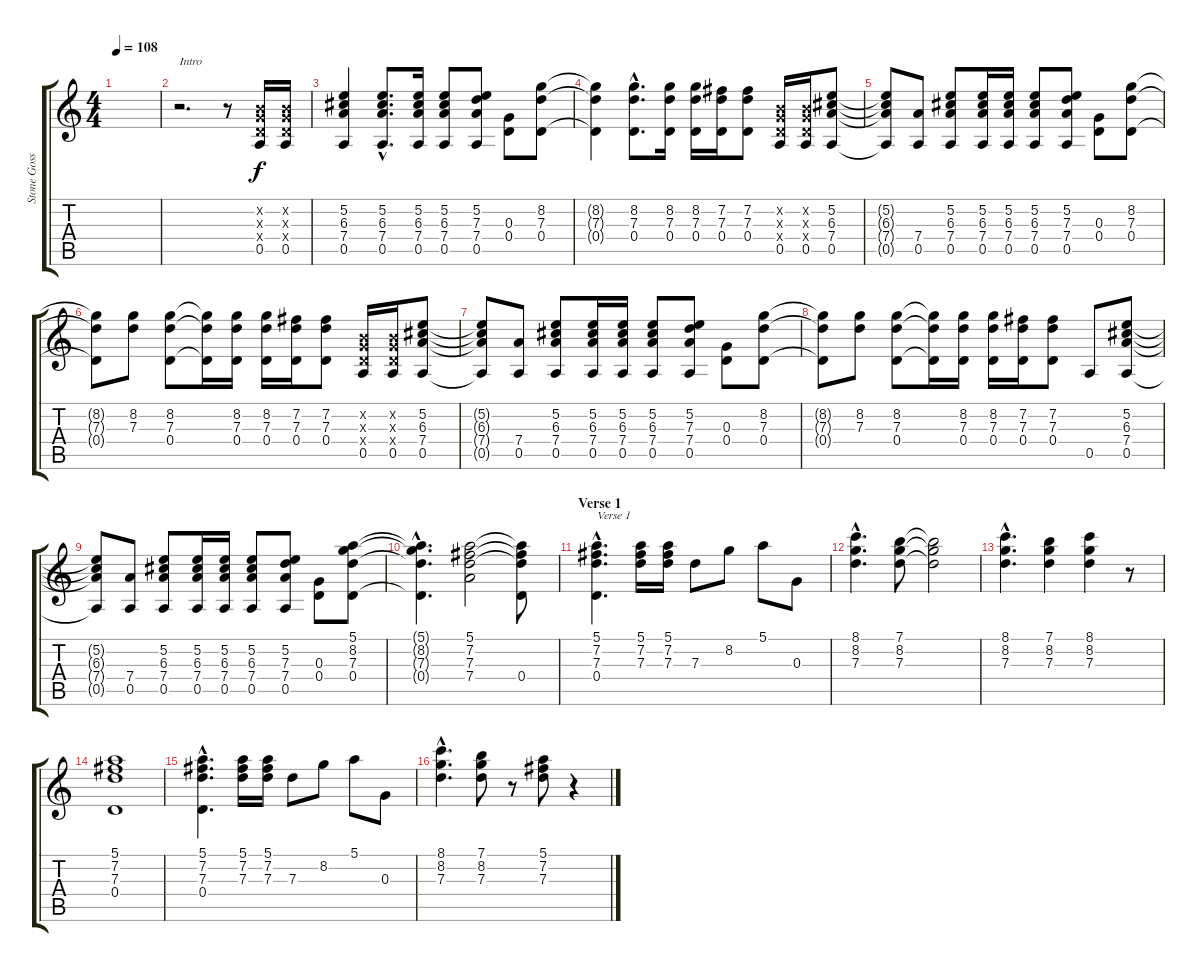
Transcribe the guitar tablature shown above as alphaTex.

\track ("Stone Gossard" "Stone Goss") {instrument overdrivenguitar}
\staff {score tabs}
\tuning (E4 B3 G3 D3 A2 E2) {hide}
\ts (4 4)
\tempo 108
\clef g2
\ks c
|
r.2{d txt "Intro"} r.8 (0.2{x} 0.3{x} 0.4{x} 0.5).16 (0.2{x} 0.3{x} 0.4{x} 0.5).16 |
(5.2 6.3 7.4 0.5).4 (5.2{hac} 6.3{hac} 7.4{hac} 0.5{hac}).8{d} (5.2 6.3 7.4 0.5).16 (5.2 6.3 7.4 0.5).8 (5.2 7.3 7.4 0.5).8 (0.3 0.4).8 (8.2 7.3 0.4).8 |
(8.2{t} 7.3{t} 0.4{t}).4 (8.2{hac} 7.3{hac} 0.4{hac}).8{d} (8.2 7.3 0.4).16 (8.2 7.3 0.4).16 (7.2 7.3 0.4).16 (7.2 7.3 0.4).8 (0.2{x} 0.3{x} 0.4{x} 0.5).16 (0.2{x} 0.3{x} 0.4{x} 0.5).16 (5.2 6.3 7.4 0.5).8 |
(5.2{t} 6.3{t} 7.4{t} 0.5{t}).8 (7.4 0.5).8 (5.2 6.3 7.4 0.5).8 (5.2 6.3 7.4 0.5).16 (5.2 6.3 7.4 0.5).16 (5.2 6.3 7.4 0.5).8 (5.2 7.3 7.4 0.5).8 (0.3 0.4).8 (8.2 7.3 0.4).8 |
(8.2{t} 7.3{t} 0.4{t}).8 (8.2 7.3).8 (8.2 7.3 0.4).8 (8.2{t} 7.3{t} 0.4{t}).16 (8.2 7.3 0.4).16 (8.2 7.3 0.4).16 (7.2 7.3 0.4).16 (7.2 7.3 0.4).8 (0.2{x} 0.3{x} 0.4{x} 0.5).16 (0.2{x} 0.3{x} 0.4{x} 0.5).16 (5.2 6.3 7.4 0.5).8 |
(5.2{t} 6.3{t} 7.4{t} 0.5{t}).8 (7.4 0.5).8 (5.2 6.3 7.4 0.5).8 (5.2 6.3 7.4 0.5).16 (5.2 6.3 7.4 0.5).16 (5.2 6.3 7.4 0.5).8 (5.2 7.3 7.4 0.5).8 (0.3 0.4).8 (8.2 7.3 0.4).8 |
(8.2{t} 7.3{t} 0.4{t}).8 (8.2 7.3).8 (8.2 7.3 0.4).8 (8.2{t} 7.3{t} 0.4{t}).16 (8.2 7.3 0.4).16 (8.2 7.3 0.4).16 (7.2 7.3 0.4).16 (7.2 7.3 0.4).8 0.5.8 (5.2 6.3 7.4 0.5).8 |
(5.2{t} 6.3{t} 7.4{t} 0.5{t}).8 (7.4 0.5).8 (5.2 6.3 7.4 0.5).8 (5.2 6.3 7.4 0.5).16 (5.2 6.3 7.4 0.5).16 (5.2 6.3 7.4 0.5).8 (5.2 7.3 7.4 0.5).8 (0.3 0.4).8 (5.1 8.2 7.3 0.4).8 |
(5.1{hac t} 8.2{hac t} 7.3{hac t} 0.4{hac t}).4{d} (5.1 7.2 7.3 7.4).2 (5.1{t} 7.2{t} 7.3{t} 0.4).8 |
\section ("" "Verse 1")
(5.1{hac} 7.2{hac} 7.3{hac} 0.4{hac}).4{d txt "Verse 1" instrument electricguitarclean} (5.1 7.2 7.3).16{instrument electricguitarclean} (5.1 7.2 7.3).16{instrument electricguitarclean} 7.3.8{instrument electricguitarclean} 8.2.8{instrument electricguitarclean} 5.1.8{instrument electricguitarclean} 0.3.8{instrument electricguitarclean} |
(8.1{hac} 8.2{hac} 7.3{hac}).4{d instrument electricguitarclean} (7.1 8.2 7.3).8{instrument electricguitarclean} (7.1{t} 8.2{t} 7.3{t}).2{instrument electricguitarclean} |
(8.1{hac} 8.2{hac} 7.3{hac}).4{d instrument electricguitarclean} (7.1 8.2 7.3).4{instrument electricguitarclean} (8.1 8.2 7.3).4{instrument electricguitarclean} r.8 |
(5.1 7.2 7.3 0.4).1{instrument electricguitarclean} |
(5.1{hac} 7.2{hac} 7.3{hac} 0.4{hac}).4{d instrument electricguitarclean} (5.1 7.2 7.3).16{instrument electricguitarclean} (5.1 7.2 7.3).16{instrument electricguitarclean} 7.3.8{instrument electricguitarclean} 8.2.8{instrument electricguitarclean} 5.1.8{instrument electricguitarclean} 0.3.8{instrument electricguitarclean} |
(8.1{hac} 8.2{hac} 7.3{hac}).4{d instrument electricguitarclean} (7.1 8.2 7.3).8{instrument electricguitarclean} r.8{instrument electricguitarclean} (5.1 7.2 7.3).8{instrument electricguitarclean} r.4{instrument electricguitarclean}
